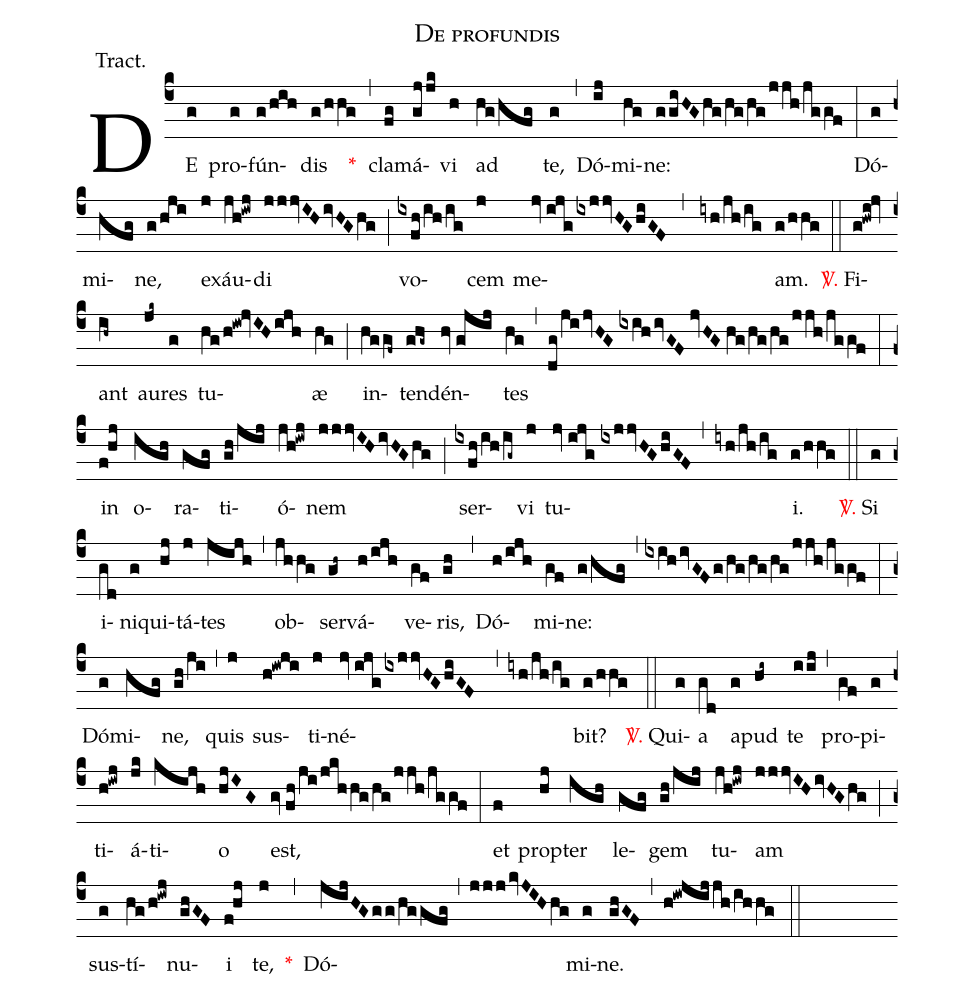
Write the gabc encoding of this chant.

name:De profundis;
annotation:Tract.;
mode:VIII.;
office-part:Tract;
%%
(c4) DE(g) pro(g)fún(g/hih)dis(g/hhg) <v>\red{*}</v>(,) cla(fg)má(gjjk)vi(h) ad(hg/hfg) te,(g) (,) Dó(ij)mi(hg)ne:(ggiHGhg/hg/hg/jjh/jggf) (:) Dó(g)mi(hfg)ne,(g/hji) ex(j)áu(jh!iwj)di(jjjvIHivHGhg) (;) vo(ixfh/ih/ig)cem(j) me(jv//ijgixjjvHGhiGF//,//iyh/jh/ig)am.(g/hhg) (::) <v>\red{\Vbar.}</v> Fi(g!hwi!jv)ant(ih~) au(jk~)res(g) tu(hg/h!iw!jvIHijh)æ(hg) (;) in(hggf~)ten(ghg~)dén(hv//gjij)tes(hg) (,) (dg/jijvHG//ixihivGF//jvHG//hg/hg/hg/jjh/jggf) (:) in(f!hj) o(igh)ra(gfg)ti(gh/jij)ó(jh!iwj)nem(jjjvIHivHGhg) (;) ser(ixfh/ih/ig~)vi(j) tu(jv//ijg//ixjjvHGhiGF,iyh/jh/ig)i.(g/hhg) (::) <v>\red{\Vbar.}</v> Si(g) i(gd)ni(g)qui(hj)tá(j)tes(jijh) (,) ob(jhhg)ser(gh~)vá(h/ijh)ve(gf)ris,(gh) (,) Dó(h/ijh)mi(gf)ne:(g/hfg) (,) (ixihivGFg/hg/hg/hg/jjh/jggf) (:) Dó(g)mi(hfg)ne,(gh/ji) (,) quis(j) sus(h!iwji)ti(j)né(jv//ijgixjjvHGhiGF ,iyh/jh/ig)bit?(g/hhg) (::) <v>\red{\Vbar.}</v> Qui(g)a(gd) a(g)pud(hi~) te(iij) (,) pro(gf)pi(g)ti(h!iwj)á(jk)ti(kijh)o(hjIG) est,(gv//fh/ji/jkhhg/hg/jjh/jggf) (:) et(f) prop(hj)ter(igh) le(gfg)gem(gh/jij) tu(jh!iwj)am(jjjvIHivHGhg) (;) sus(g)tí(hg/h!iwj)nu(ghGF)i(f!hj) te,(j) <v>\red{*}</v>(,) Dó(jijHGgg/hggfg/,/jjjkvJIHhg)mi(g)ne.(ghGF) (,) (h!iwjijjh/ihhg) (::)
